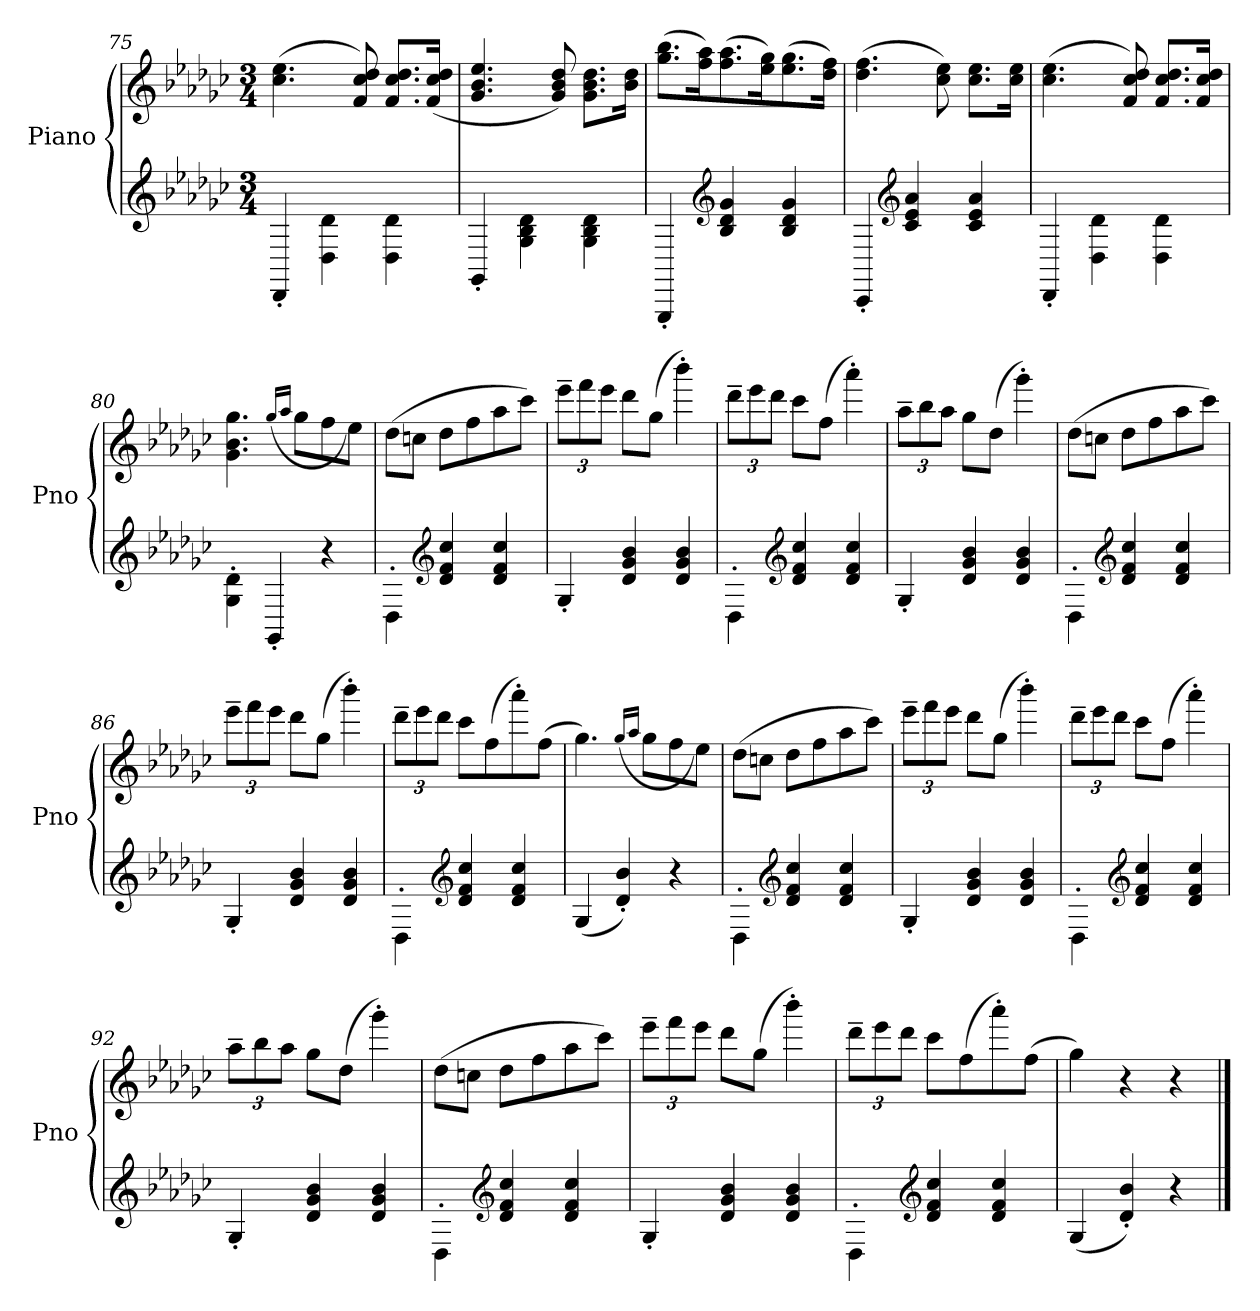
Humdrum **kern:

**kern	**kern
*part1	*part1
*staff2	*staff1
*I"Piano	*
*I'Pno	*
*clefG2	*clefG2
*k[b-e-a-d-g-c-]	*k[b-e-a-d-g-c-]
*M3/4	*M3/4
=75	=75
4DD-'/	(4.cc-\ 4.ee-\
4D-\ 4d-\	.
.	8f/ 8cc-/ 8dd-/)
4D-\ 4d-\	8.f/ 8.cc-/ 8.dd-/L
.	(16f/ 16cc-/ 16dd-/Jk
=76	=76
4GG-'/	4.g-/ 4.b-/ 4.ee-/
4G-\ 4B-\ 4d-\	.
.	8g-/ 8b-/ 8dd-/)
4G-\ 4B-\ 4d-\	8.g-\ 8.b-\ 8.dd-\L
.	16b-\ 16dd-\Jk
=77	=77
4GGG-'/	(8.gg-\ 8.bb-\L
.	16ff\ 16aa-\K)
*clefG2	*
4B-/ 4d-/ 4g-/	(8.ff\ 8.aa-\
.	16ee-\ 16gg-\K)
4B-/ 4d-/ 4g-/	(8.ee-\ 8.gg-\
.	16dd-\ 16ff\Jk)
=78	=78
4CC-'/	(4.dd-\ 4.ff\
*clefG2	*
4c-/ 4e-/ 4a-/	.
.	8cc-\ 8ee-\)
4c-/ 4e-/ 4a-/	8.cc-\ 8.ee-\L
.	16cc-\ 16ee-\Jk
=79	=79
4DD-'/	(4.cc-\ 4.ee-\
4D-\ 4d-\	.
.	8f/ 8cc-/ 8dd-/)
4D-\ 4d-\	8.f/ 8.cc-/ 8.dd-/L
.	16f/ 16cc-/ 16dd-/Jk
=80	=80
4G-'\ 4d-'\	4.g-\ 4.b-\ 4.gg-\
4GG-'/	.
.	(16qgg-/LL
.	16qaa-/JJ
.	8gg-\L
4r	8ff\
.	8ee-\J)
=81	=81
4D-'\	(8dd-\L
.	8ccn\J
*clefG2	*
4d-/ 4f/ 4cc-/	8dd-\L
.	8ff\
4d-/ 4f/ 4cc-/	8aa-\
.	8ccc-\J)
=82	=82
4G-'/	12eee-~\L
.	12fff\
.	12eee-\J
4d-/ 4g-/ 4b-/	8ddd-\L
.	(8gg-\J
4d-/ 4g-/ 4b-/	4bbb-'\)
=83	=83
4D-'\	12ddd-~\L
.	12eee-\
.	12ddd-\J
*clefG2	*
4d-/ 4f/ 4cc-/	8ccc-\L
.	(8ff\J
4d-/ 4f/ 4cc-/	4aaa-'\)
=84	=84
4G-'/	12aa-~\L
.	12bb-\
.	12aa-\J
4d-/ 4g-/ 4b-/	8gg-\L
.	(8dd-\J
4d-/ 4g-/ 4b-/	4ggg-'\)
=85	=85
4D-'\	(8dd-\L
.	8ccn\J
*clefG2	*
4d-/ 4f/ 4cc-/	8dd-\L
.	8ff\
4d-/ 4f/ 4cc-/	8aa-\
.	8ccc-\J)
=86	=86
4G-'/	12eee-~\L
.	12fff\
.	12eee-\J
4d-/ 4g-/ 4b-/	8ddd-\L
.	(8gg-\J
4d-/ 4g-/ 4b-/	4bbb-'\)
=87	=87
4D-'\	12ddd-~\L
.	12eee-\
.	12ddd-\J
*clefG2	*
4d-/ 4f/ 4cc-/	8ccc-\L
.	(8ff\
4d-/ 4f/ 4cc-/	8aaa-'\)
.	(8ff\J
=88	=88
(4G-/	4.gg-\)
4d-'/ 4b-'/)	.
.	(16qgg-/LL
.	16qaa-/JJ
.	8gg-\L
4r	8ff\
.	8ee-\J)
=89	=89
4D-'\	(8dd-\L
.	8ccn\J
*clefG2	*
4d-/ 4f/ 4cc-/	8dd-\L
.	8ff\
4d-/ 4f/ 4cc-/	8aa-\
.	8ccc-\J)
=90	=90
4G-'/	12eee-~\L
.	12fff\
.	12eee-\J
4d-/ 4g-/ 4b-/	8ddd-\L
.	(8gg-\J
4d-/ 4g-/ 4b-/	4bbb-'\)
=91	=91
4D-'\	12ddd-~\L
.	12eee-\
.	12ddd-\J
*clefG2	*
4d-/ 4f/ 4cc-/	8ccc-\L
.	(8ff\J
4d-/ 4f/ 4cc-/	4aaa-'\)
=92	=92
4G-'/	12aa-~\L
.	12bb-\
.	12aa-\J
4d-/ 4g-/ 4b-/	8gg-\L
.	(8dd-\J
4d-/ 4g-/ 4b-/	4ggg-'\)
=93	=93
4D-'\	(8dd-\L
.	8ccn\J
*clefG2	*
4d-/ 4f/ 4cc-/	8dd-\L
.	8ff\
4d-/ 4f/ 4cc-/	8aa-\
.	8ccc-\J)
=94	=94
4G-'/	12eee-~\L
.	12fff\
.	12eee-\J
4d-/ 4g-/ 4b-/	8ddd-\L
.	(8gg-\J
4d-/ 4g-/ 4b-/	4bbb-'\)
=95	=95
4D-'\	12ddd-~\L
.	12eee-\
.	12ddd-\J
*clefG2	*
4d-/ 4f/ 4cc-/	8ccc-\L
.	(8ff\
4d-/ 4f/ 4cc-/	8aaa-'\)
.	(8ff\J
=96	=96
(4G-/	4gg-\)
4d-'/ 4b-'/)	4r
4r	4r
==	==
*-	*-
